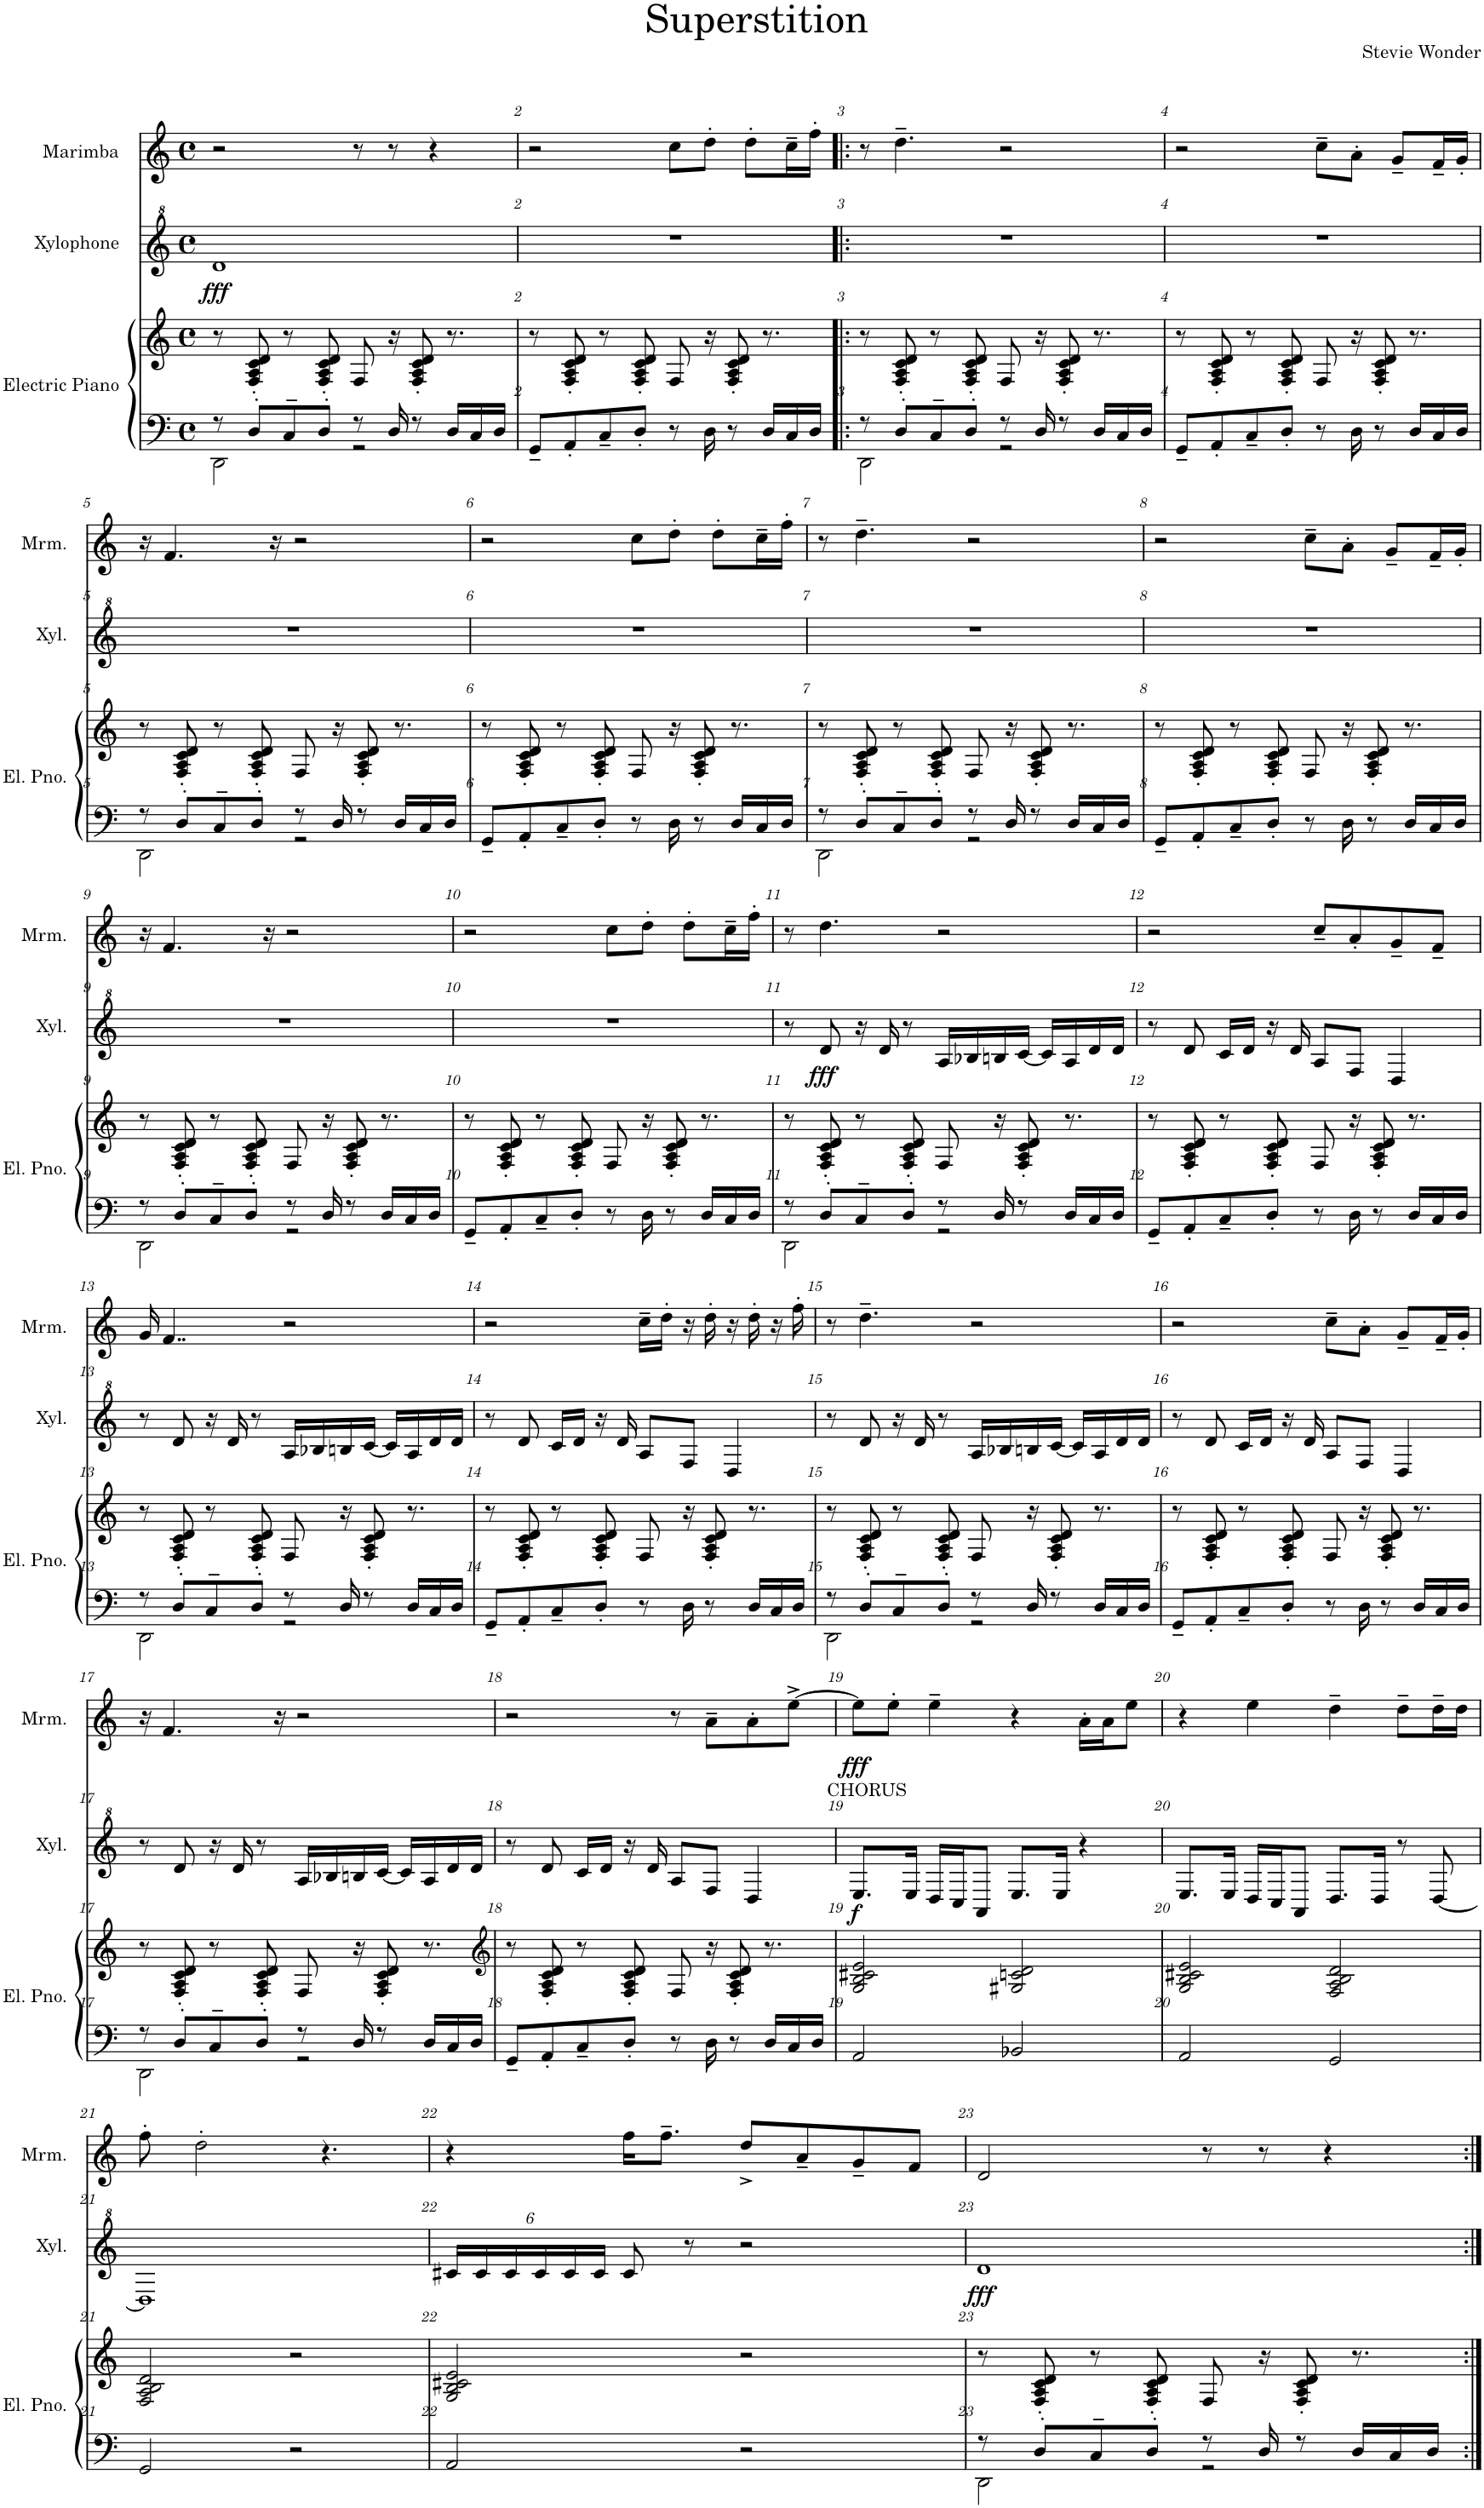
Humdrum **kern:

**kern	**kern	**kern	**kern	**kern	**dynam	**kern	**dynam
*part4	*part4	*part3	*part3	*part2	*part2	*part1	*part1
*staff6	*staff5	*staff4	*staff3	*staff2	*staff2	*staff1	*staff1
*I"Clavichord	*	*I"Electric Piano	*	*I"Xylophone	*	*I"Marimba	*
*I'Cch.	*	*I'El. Pno.	*	*I'Xyl.	*	*I'Mrm.	*
*stria5	*stria5	*	*	*	*	*	*
*clefF4	*clefG2	*clefF4	*clefG2	*clefG^2	*	*clefG2	*
*k[]	*k[]	*k[]	*k[]	*k[]	*	*k[]	*
*M4/4	*M4/4	*M4/4	*M4/4	*M4/4	*	*M4/4	*
*met(c)	*met(c)	*met(c)	*met(c)	*met(c)	*	*met(c)	*
=1	=1	=1	=1	=1	=1	=1	=1
*	*	*^	*	*	*	*	*
!	!	!	!	!	!	!LO:DY:b	!	!
1r	1r	8r	2DD\	8r	1dd	fff	2r	.
.	.	8D'/L	.	8F/' 8A/' 8c/' 8d/'	.	.	.	.
.	.	8C~/	.	8r	.	.	.	.
.	.	8D'/J	.	8F/' 8A/' 8c/' 8d/'	.	.	.	.
.	.	8r	2r	8F/	.	.	8r	.
.	.	16D/	.	16r	.	.	8r	.
.	.	8r	.	8F/' 8A/' 8c/' 8d/'	.	.	.	.
.	.	.	.	.	.	.	4r	.
.	.	16D/LL	.	8.r	.	.	.	.
.	.	16C/	.	.	.	.	.	.
.	.	16D/JJ	.	.	.	.	.	.
*	*	*v	*v	*	*	*	*	*
=2	=2	=2	=2	=2	=2	=2	=2
8GG~/L	8r	8GG~/L	8r	1r	.	2r	.
8AA'/J	8F' 8A' 8c' 8d'	8AA'/	8F/' 8A/' 8c/' 8d/'	.	.	.	.
8C~/L	8r	8C~/	8r	.	.	.	.
8D'/J	8F' 8A' 8c' 8d'	8D'/J	8F/' 8A/' 8c/' 8d/'	.	.	.	.
8r	8F	8r	8F/	.	.	8cc\L	.
16D	16r	16D\	16r	.	.	8dd'\J	.
8r	8F' 8A' 8c' 8d'	8r	8F/' 8A/' 8c/' 8d/'	.	.	.	.
.	.	.	.	.	.	8dd'\L	.
!	!LO:N:vis=8	!	!	!	!	!	!
16D\LL	8.r	16D/LL	8.r	.	.	.	.
16C\	.	16C/	.	.	.	16cc~\L	.
16D\JJ	.	16D/JJ	.	.	.	16ff'\JJ	.
=3!|:	=3!|:	=3!|:	=3!|:	=3!|:	=3!|:	=3!|:	=3!|:
*	*	*^	*	*	*	*	*
1r	1r	8r	2DD\	8r	1r	.	8r	.
.	.	8D'/L	.	8F/' 8A/' 8c/' 8d/'	.	.	4.dd~\	.
.	.	8C~/	.	8r	.	.	.	.
.	.	8D'/J	.	8F/' 8A/' 8c/' 8d/'	.	.	.	.
.	.	8r	2r	8F/	.	.	2r	.
.	.	16D/	.	16r	.	.	.	.
.	.	8r	.	8F/' 8A/' 8c/' 8d/'	.	.	.	.
.	.	16D/LL	.	8.r	.	.	.	.
.	.	16C/	.	.	.	.	.	.
.	.	16D/JJ	.	.	.	.	.	.
*	*	*v	*v	*	*	*	*	*
=4	=4	=4	=4	=4	=4	=4	=4
1r	1r	8GG~/L	8r	1r	.	2r	.
.	.	8AA'/	8F/' 8A/' 8c/' 8d/'	.	.	.	.
.	.	8C~/	8r	.	.	.	.
.	.	8D'/J	8F/' 8A/' 8c/' 8d/'	.	.	.	.
.	.	8r	8F/	.	.	8cc~\L	.
.	.	16D\	16r	.	.	8a'\J	.
.	.	8r	8F/' 8A/' 8c/' 8d/'	.	.	.	.
.	.	.	.	.	.	8g~/L	.
.	.	16D/LL	8.r	.	.	.	.
.	.	16C/	.	.	.	16f~/L	.
.	.	16D/JJ	.	.	.	16g'/JJ	.
!!LO:LB:g=z
=5	=5	=5	=5	=5	=5	=5	=5
*	*	*^	*	*	*	*	*
1r	1r	8r	2DD\	8r	1r	.	16r	.
.	.	.	.	.	.	.	4.f/	.
.	.	8D'/L	.	8F/' 8A/' 8c/' 8d/'	.	.	.	.
.	.	8C~/	.	8r	.	.	.	.
.	.	8D'/J	.	8F/' 8A/' 8c/' 8d/'	.	.	.	.
.	.	.	.	.	.	.	16r	.
.	.	8r	2r	8F/	.	.	2r	.
.	.	16D/	.	16r	.	.	.	.
.	.	8r	.	8F/' 8A/' 8c/' 8d/'	.	.	.	.
.	.	16D/LL	.	8.r	.	.	.	.
.	.	16C/	.	.	.	.	.	.
.	.	16D/JJ	.	.	.	.	.	.
*	*	*v	*v	*	*	*	*	*
=6	=6	=6	=6	=6	=6	=6	=6
1r	1r	8GG~/L	8r	1r	.	2r	.
.	.	8AA'/	8F/' 8A/' 8c/' 8d/'	.	.	.	.
.	.	8C~/	8r	.	.	.	.
.	.	8D'/J	8F/' 8A/' 8c/' 8d/'	.	.	.	.
.	.	8r	8F/	.	.	8cc\L	.
.	.	16D\	16r	.	.	8dd'\J	.
.	.	8r	8F/' 8A/' 8c/' 8d/'	.	.	.	.
.	.	.	.	.	.	8dd'\L	.
.	.	16D/LL	8.r	.	.	.	.
.	.	16C/	.	.	.	16cc~\L	.
.	.	16D/JJ	.	.	.	16ff'\JJ	.
=7	=7	=7	=7	=7	=7	=7	=7
*^	*	*^	*	*	*	*	*
8r	2DD	8r	8r	2DD\	8r	1r	.	8r	.
8D'	.	8F' 8A' 8c' 8d'	8D'/L	.	8F/' 8A/' 8c/' 8d/'	.	.	4.dd~\	.
8C~/L	.	8r	8C~/	.	8r	.	.	.	.
8D'/J	.	8F' 8A' 8c' 8d'	8D'/J	.	8F/' 8A/' 8c/' 8d/'	.	.	.	.
8r	2r	8F	8r	2r	8F/	.	.	2r	.
16D	.	16r	16D/	.	16r	.	.	.	.
8r	.	8F' 8A' 8c' 8d'	8r	.	8F/' 8A/' 8c/' 8d/'	.	.	.	.
!	!	!LO:N:vis=8	!	!	!	!	!	!	!
16D\LL	.	8.r	16D/LL	.	8.r	.	.	.	.
16C\	.	.	16C/	.	.	.	.	.	.
16D\JJ	.	.	16D/JJ	.	.	.	.	.	.
*v	*v	*	*v	*v	*	*	*	*	*
=8	=8	=8	=8	=8	=8	=8	=8
8GG~/L	8r	8GG~/L	8r	1r	.	2r	.
8AA'/J	8F' 8A' 8c' 8d'	8AA'/	8F/' 8A/' 8c/' 8d/'	.	.	.	.
8C~/L	8r	8C~/	8r	.	.	.	.
8D'/J	8F' 8A' 8c' 8d'	8D'/J	8F/' 8A/' 8c/' 8d/'	.	.	.	.
8r	8F	8r	8F/	.	.	8cc~\L	.
16D	16r	16D\	16r	.	.	8a'\J	.
8r	8F' 8A' 8c' 8d'	8r	8F/' 8A/' 8c/' 8d/'	.	.	.	.
.	.	.	.	.	.	8g~/L	.
!	!LO:N:vis=8	!	!	!	!	!	!
16D\LL	8.r	16D/LL	8.r	.	.	.	.
16C\	.	16C/	.	.	.	16f~/L	.
16D\JJ	.	16D/JJ	.	.	.	16g'/JJ	.
!!LO:LB:g=z
=9	=9	=9	=9	=9	=9	=9	=9
*^	*	*^	*	*	*	*	*
8r	2DD	8r	8r	2DD\	8r	1r	.	16r	.
.	.	.	.	.	.	.	.	4.f/	.
8D'	.	8F' 8A' 8c' 8d'	8D'/L	.	8F/' 8A/' 8c/' 8d/'	.	.	.	.
8C~/L	.	8r	8C~/	.	8r	.	.	.	.
8D'/J	.	8F' 8A' 8c' 8d'	8D'/J	.	8F/' 8A/' 8c/' 8d/'	.	.	.	.
.	.	.	.	.	.	.	.	16r	.
8r	2r	8F	8r	2r	8F/	.	.	2r	.
16D	.	16r	16D/	.	16r	.	.	.	.
8r	.	8F' 8A' 8c' 8d'	8r	.	8F/' 8A/' 8c/' 8d/'	.	.	.	.
!	!	!LO:N:vis=8	!	!	!	!	!	!	!
16D\LL	.	8.r	16D/LL	.	8.r	.	.	.	.
16C\	.	.	16C/	.	.	.	.	.	.
16D\JJ	.	.	16D/JJ	.	.	.	.	.	.
*v	*v	*	*v	*v	*	*	*	*	*
=10	=10	=10	=10	=10	=10	=10	=10
8GG~/L	8r	8GG~/L	8r	1r	.	2r	.
8AA'/J	8F' 8A' 8c' 8d'	8AA'/	8F/' 8A/' 8c/' 8d/'	.	.	.	.
8C~/L	8r	8C~/	8r	.	.	.	.
8D'/J	8F' 8A' 8c' 8d'	8D'/J	8F/' 8A/' 8c/' 8d/'	.	.	.	.
8r	8F	8r	8F/	.	.	8cc\L	.
16D	16r	16D\	16r	.	.	8dd'\J	.
8r	8F' 8A' 8c' 8d'	8r	8F/' 8A/' 8c/' 8d/'	.	.	.	.
.	.	.	.	.	.	8dd'\L	.
!	!LO:N:vis=8	!	!	!	!	!	!
16D\LL	8.r	16D/LL	8.r	.	.	.	.
16C\	.	16C/	.	.	.	16cc~\L	.
16D\JJ	.	16D/JJ	.	.	.	16ff'\JJ	.
=11	=11	=11	=11	=11	=11	=11	=11
*^	*	*^	*	*	*	*	*
8r	2DD	8r	8r	2DD\	8r	8r	.	8r	.
!	!	!	!	!	!	!	!LO:DY:b	!	!
8D'	.	8F' 8A' 8c' 8d'	8D'/L	.	8F/' 8A/' 8c/' 8d/'	8dd/	fff	4.dd\	.
8C~/L	.	8r	8C~/	.	8r	16r	.	.	.
.	.	.	.	.	.	16dd/	.	.	.
8D'/J	.	8F' 8A' 8c' 8d'	8D'/J	.	8F/' 8A/' 8c/' 8d/'	8r	.	.	.
8r	2r	8F	8r	2r	8F/	16a/LL	.	2r	.
.	.	.	.	.	.	16b-X/	.	.	.
16D	.	16r	16D/	.	16r	16bn/	.	.	.
8r	.	8F' 8A' 8c' 8d'	8r	.	8F/' 8A/' 8c/' 8d/'	[16cc/JJ	.	.	.
.	.	.	.	.	.	16cc/LL]	.	.	.
!	!	!LO:N:vis=8	!	!	!	!	!	!	!
16D\LL	.	8.r	16D/LL	.	8.r	16a/	.	.	.
16C\	.	.	16C/	.	.	16dd/	.	.	.
16D\JJ	.	.	16D/JJ	.	.	16dd/JJ	.	.	.
*v	*v	*	*v	*v	*	*	*	*	*
=12	=12	=12	=12	=12	=12	=12	=12
8GG~/L	8r	8GG~/L	8r	8r	.	2r	.
8AA'/J	8F' 8A' 8c' 8d'	8AA'/	8F/' 8A/' 8c/' 8d/'	8dd/	.	.	.
8C~/L	8r	8C~/	8r	16cc/LL	.	.	.
.	.	.	.	16dd/JJ	.	.	.
8D'/J	8F' 8A' 8c' 8d'	8D'/J	8F/' 8A/' 8c/' 8d/'	16r	.	.	.
.	.	.	.	16dd/	.	.	.
8r	8F	8r	8F/	8a/L	.	8cc~/L	.
16D	16r	16D\	16r	8f/J	.	8a'/	.
8r	8F' 8A' 8c' 8d'	8r	8F/' 8A/' 8c/' 8d/'	.	.	.	.
.	.	.	.	4d/	.	8g~/	.
!	!LO:N:vis=8	!	!	!	!	!	!
16D\LL	8.r	16D/LL	8.r	.	.	.	.
16C\	.	16C/	.	.	.	8f~/J	.
16D\JJ	.	16D/JJ	.	.	.	.	.
!!LO:LB:g=z
=13	=13	=13	=13	=13	=13	=13	=13
*^	*	*^	*	*	*	*	*
8r	2DD	8r	8r	2DD\	8r	8r	.	16g/	.
.	.	.	.	.	.	.	.	4..f/	.
8D'	.	8F' 8A' 8c' 8d'	8D'/L	.	8F/' 8A/' 8c/' 8d/'	8dd/	.	.	.
8C~/L	.	8r	8C~/	.	8r	16r	.	.	.
.	.	.	.	.	.	16dd/	.	.	.
8D'/J	.	8F' 8A' 8c' 8d'	8D'/J	.	8F/' 8A/' 8c/' 8d/'	8r	.	.	.
8r	2r	8F	8r	2r	8F/	16a/LL	.	2r	.
.	.	.	.	.	.	16b-X/	.	.	.
16D	.	16r	16D/	.	16r	16bn/	.	.	.
8r	.	8F' 8A' 8c' 8d'	8r	.	8F/' 8A/' 8c/' 8d/'	[16cc/JJ	.	.	.
.	.	.	.	.	.	16cc/LL]	.	.	.
!	!	!LO:N:vis=8	!	!	!	!	!	!	!
16D\LL	.	8.r	16D/LL	.	8.r	16a/	.	.	.
16C\	.	.	16C/	.	.	16dd/	.	.	.
16D\JJ	.	.	16D/JJ	.	.	16dd/JJ	.	.	.
*v	*v	*	*v	*v	*	*	*	*	*
=14	=14	=14	=14	=14	=14	=14	=14
8GG~/L	8r	8GG~/L	8r	8r	.	2r	.
8AA'/J	8F' 8A' 8c' 8d'	8AA'/	8F/' 8A/' 8c/' 8d/'	8dd/	.	.	.
8C~/L	8r	8C~/	8r	16cc/LL	.	.	.
.	.	.	.	16dd/JJ	.	.	.
8D'/J	8F' 8A' 8c' 8d'	8D'/J	8F/' 8A/' 8c/' 8d/'	16r	.	.	.
.	.	.	.	16dd/	.	.	.
8r	8F	8r	8F/	8a/L	.	16cc~\LL	.
.	.	.	.	.	.	16dd'\JJ	.
16D	16r	16D\	16r	8f/J	.	16r	.
8r	8F' 8A' 8c' 8d'	8r	8F/' 8A/' 8c/' 8d/'	.	.	16dd'\	.
.	.	.	.	4d/	.	16r	.
!	!LO:N:vis=8	!	!	!	!	!	!
16D\LL	8.r	16D/LL	8.r	.	.	16dd'\	.
16C\	.	16C/	.	.	.	16r	.
16D\JJ	.	16D/JJ	.	.	.	16ff'\	.
=15	=15	=15	=15	=15	=15	=15	=15
*^	*	*^	*	*	*	*	*
8r	2DD	8r	8r	2DD\	8r	8r	.	8r	.
8D'	.	8F' 8A' 8c' 8d'	8D'/L	.	8F/' 8A/' 8c/' 8d/'	8dd/	.	4.dd~\	.
8C~/L	.	8r	8C~/	.	8r	16r	.	.	.
.	.	.	.	.	.	16dd/	.	.	.
8D'/J	.	8F' 8A' 8c' 8d'	8D'/J	.	8F/' 8A/' 8c/' 8d/'	8r	.	.	.
8r	2r	8F	8r	2r	8F/	16a/LL	.	2r	.
.	.	.	.	.	.	16b-X/	.	.	.
16D	.	16r	16D/	.	16r	16bn/	.	.	.
8r	.	8F' 8A' 8c' 8d'	8r	.	8F/' 8A/' 8c/' 8d/'	[16cc/JJ	.	.	.
.	.	.	.	.	.	16cc/LL]	.	.	.
!	!	!LO:N:vis=8	!	!	!	!	!	!	!
16D\LL	.	8.r	16D/LL	.	8.r	16a/	.	.	.
16C\	.	.	16C/	.	.	16dd/	.	.	.
16D\JJ	.	.	16D/JJ	.	.	16dd/JJ	.	.	.
*v	*v	*	*v	*v	*	*	*	*	*
=16	=16	=16	=16	=16	=16	=16	=16
8GG~/L	8r	8GG~/L	8r	8r	.	2r	.
8AA'/J	8F' 8A' 8c' 8d'	8AA'/	8F/' 8A/' 8c/' 8d/'	8dd/	.	.	.
8C~/L	8r	8C~/	8r	16cc/LL	.	.	.
.	.	.	.	16dd/JJ	.	.	.
8D'/J	8F' 8A' 8c' 8d'	8D'/J	8F/' 8A/' 8c/' 8d/'	16r	.	.	.
.	.	.	.	16dd/	.	.	.
8r	8F	8r	8F/	8a/L	.	8cc~\L	.
16D	16r	16D\	16r	8f/J	.	8a'\J	.
8r	8F' 8A' 8c' 8d'	8r	8F/' 8A/' 8c/' 8d/'	.	.	.	.
.	.	.	.	4d/	.	8g~/L	.
!	!LO:N:vis=8	!	!	!	!	!	!
16D\LL	8.r	16D/LL	8.r	.	.	.	.
16C\	.	16C/	.	.	.	16f~/L	.
16D\JJ	.	16D/JJ	.	.	.	16g'/JJ	.
!!LO:LB:g=z
=17	=17	=17	=17	=17	=17	=17	=17
*^	*	*^	*	*	*	*	*
8r	2DD	8r	8r	2DD\	8r	8r	.	16r	.
.	.	.	.	.	.	.	.	4.f/	.
8D'	.	8F' 8A' 8c' 8d'	8D'/L	.	8F/' 8A/' 8c/' 8d/'	8dd/	.	.	.
8C~/L	.	8r	8C~/	.	8r	16r	.	.	.
.	.	.	.	.	.	16dd/	.	.	.
8D'/J	.	8F' 8A' 8c' 8d'	8D'/J	.	8F/' 8A/' 8c/' 8d/'	8r	.	.	.
.	.	.	.	.	.	.	.	16r	.
8r	2r	8F	8r	2r	8F/	16a/LL	.	2r	.
.	.	.	.	.	.	16b-X/	.	.	.
16D	.	16r	16D/	.	16r	16bn/	.	.	.
8r	.	8F' 8A' 8c' 8d'	8r	.	8F/' 8A/' 8c/' 8d/'	[16cc/JJ	.	.	.
.	.	.	.	.	.	16cc/LL]	.	.	.
!	!	!LO:N:vis=8	!	!	!	!	!	!	!
16D\LL	.	8.r	16D/LL	.	8.r	16a/	.	.	.
16C\	.	.	16C/	.	.	16dd/	.	.	.
16D\JJ	.	.	16D/JJ	.	.	16dd/JJ	.	.	.
*v	*v	*	*v	*v	*	*	*	*	*
=18	=18	=18	=18	=18	=18	=18	=18
*	*clefG2	*	*clefG2	*	*	*	*
8GG~/L	8r	8GG~/L	8r	8r	.	2r	.
8AA'/J	8F' 8A' 8c' 8d'	8AA'/	8F/' 8A/' 8c/' 8d/'	8dd/	.	.	.
8C~/L	8r	8C~/	8r	16cc/LL	.	.	.
.	.	.	.	16dd/JJ	.	.	.
8D'/J	8F' 8A' 8c' 8d'	8D'/J	8F/' 8A/' 8c/' 8d/'	16r	.	.	.
.	.	.	.	16dd/	.	.	.
!	!	!	!	!LO:TX:a:t=CHORUS	!	!	!
8r	8F	8r	8F/	8a/L	.	8r	.
16D	16r	16D\	16r	8f/J	.	8a~\L	.
8r	8F' 8A' 8c' 8d'	8r	8F/' 8A/' 8c/' 8d/'	.	.	.	.
.	.	.	.	4d/	.	8a'\	.
!	!LO:N:vis=8	!	!	!	!	!	!
16D\LL	8.r	16D/LL	8.r	.	.	.	.
16C\	.	16C/	.	.	.	[8ee^\J	.
16D\JJ	.	16D/JJ	.	.	.	.	.
=19	=19	=19	=19	=19	=19	=19	=19
!	!	!	!	!	!LO:DY:b	!	!LO:DY:b
2AA	2G 2B 2c#X 2e	2AA/	2G/ 2B/ 2c#X/ 2e/	8.e/L	f	8ee\L]	fff
.	.	.	.	.	.	8ee'\J	.
.	.	.	.	16e/Jk	.	.	.
.	.	.	.	16d/LL	.	4ee~\	.
.	.	.	.	16c/J	.	.	.
.	.	.	.	8A/J	.	.	.
2BB-X	2G#X 2cn 2d	2BB-X/	2G#X/ 2cn/ 2d/	8.e/L	.	4r	.
.	.	.	.	16e/Jk	.	.	.
.	.	.	.	4r	.	16a'\LL	.
.	.	.	.	.	.	16a\J	.
.	.	.	.	.	.	8ee\J	.
=20	=20	=20	=20	=20	=20	=20	=20
2AA	2G 2B 2c#X 2e	2AA/	2G/ 2B/ 2c#X/ 2e/	8.e/L	.	4r	.
.	.	.	.	16e/Jk	.	.	.
.	.	.	.	16d/LL	.	4ee\	.
.	.	.	.	16c/J	.	.	.
.	.	.	.	8A/J	.	.	.
2GG	2F 2A 2B 2d	2GG/	2F/ 2A/ 2B/ 2d/	8.d/L	.	4dd~\	.
.	.	.	.	16d/Jk	.	.	.
.	.	.	.	8r	.	8dd~\L	.
.	.	.	.	[8d/	.	16dd~\L	.
.	.	.	.	.	.	16dd\JJ	.
!!LO:LB:g=z
=21	=21	=21	=21	=21	=21	=21	=21
2GG	2F 2A 2B 2d	2GG/	2F/ 2A/ 2B/ 2d/	1d]	.	8ff'\	.
.	.	.	.	.	.	2dd'\	.
2r	2r	2r	2r	.	.	.	.
.	.	.	.	.	.	4.r	.
=22	=22	=22	=22	=22	=22	=22	=22
*	*	*	*	*Xbrackettup	*	*	*
2AA	2G 2B 2c#X 2e	2AA/	2G/ 2B/ 2c#X/ 2e/	24cc#X/LL	.	4r	.
.	.	.	.	24cc#/	.	.	.
.	.	.	.	24cc#/	.	.	.
.	.	.	.	24cc#/	.	.	.
.	.	.	.	24cc#/	.	.	.
.	.	.	.	24cc#/JJ	.	.	.
.	.	.	.	8cc#/	.	16ff\KL	.
.	.	.	.	.	.	8.ff~\J	.
.	.	.	.	8r	.	.	.
2r	2r	2r	2r	2r	.	8dd^/L	.
.	.	.	.	.	.	8a~/	.
.	.	.	.	.	.	8g~/	.
.	.	.	.	.	.	8f/J	.
=23	=23	=23	=23	=23	=23	=23	=23
*^	*	*^	*	*	*	*	*
!	!	!	!	!	!	!	!LO:DY:b	!	!
8r	2DD	8r	8r	2DD\	8r	1dd	fff	2d/	.
8D'	.	8F' 8A' 8c' 8d'	8D'/L	.	8F/' 8A/' 8c/' 8d/'	.	.	.	.
8C~/L	.	8r	8C~/	.	8r	.	.	.	.
8D'/J	.	8F' 8A' 8c' 8d'	8D'/J	.	8F/' 8A/' 8c/' 8d/'	.	.	.	.
8r	2r	8F	8r	2r	8F/	.	.	8r	.
16D	.	16r	16D/	.	16r	.	.	8r	.
8r	.	8F' 8A' 8c' 8d'	8r	.	8F/' 8A/' 8c/' 8d/'	.	.	.	.
.	.	.	.	.	.	.	.	4r	.
!	!	!LO:N:vis=8	!	!	!	!	!	!	!
16D\LL	.	8.r	16D/LL	.	8.r	.	.	.	.
16C\	.	.	16C/	.	.	.	.	.	.
16D\JJ	.	.	16D/JJ	.	.	.	.	.	.
*v	*v	*	*v	*v	*	*	*	*	*
=:|!	=:|!	=:|!	=:|!	=:|!	=:|!	=:|!	=:|!
*-	*-	*-	*-	*-	*-	*-	*-
